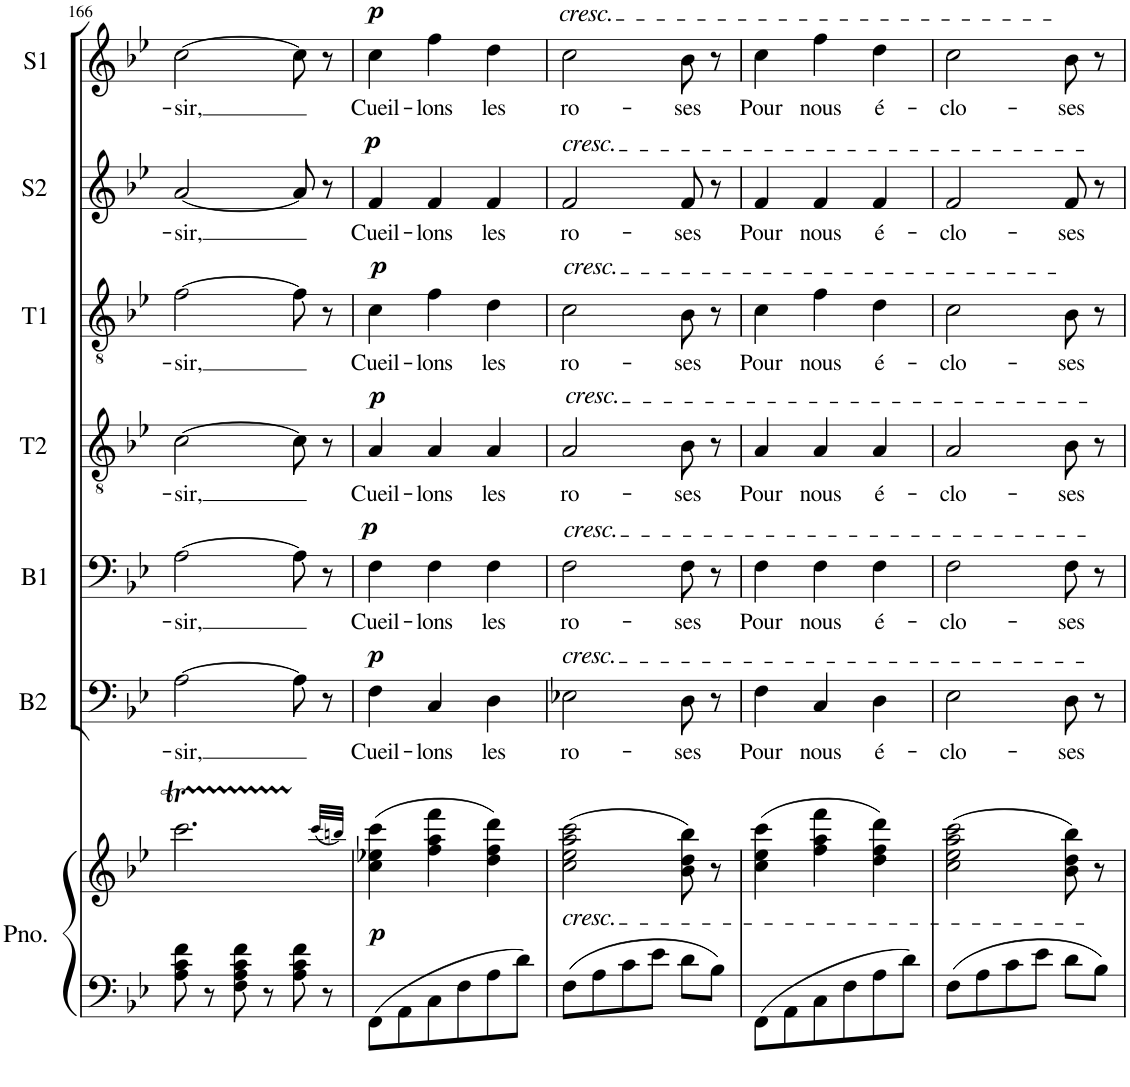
**kern	**kern	**dynam	**kern	**text	**dynam	**kern	**text	**dynam	**kern	**text	**dynam	**kern	**text	**dynam	**kern	**text	**dynam	**kern	**text	**dynam
*part7	*part7	*part7	*part6	*part6	*part6	*part5	*part5	*part5	*part4	*part4	*part4	*part3	*part3	*part3	*part2	*part2	*part2	*part1	*part1	*part1
*staff8	*staff7	*staff7/8	*staff6	*staff6	*staff6	*staff5	*staff5	*staff5	*staff4	*staff4	*staff4	*staff3	*staff3	*staff3	*staff2	*staff2	*staff2	*staff1	*staff1	*staff1
*I"Piano	*	*	*I"Basse 2	*	*	*I"Basse 1	*	*	*I"Tenor 2	*	*	*I"Tenor 1	*	*	*I"Soprano 2	*	*	*I"Soprano 1	*	*
*I'Pno.	*	*	*I'B2	*	*	*I'B1	*	*	*I'T2	*	*	*I'T1	*	*	*I'S2	*	*	*I'S1	*	*
!!LO:PB:g=z
*clefF4	*clefG2	*	*clefF4	*	*	*clefF4	*	*	*clefGv2	*	*	*clefGv2	*	*	*clefG2	*	*	*clefG2	*	*
*k[b-e-]	*k[b-e-]	*	*k[b-e-]	*	*	*k[b-e-]	*	*	*k[b-e-]	*	*	*k[b-e-]	*	*	*k[b-e-]	*	*	*k[b-e-]	*	*
*M3/4	*M3/4	*	*M3/4	*	*	*M3/4	*	*	*M3/4	*	*	*M3/4	*	*	*M3/4	*	*	*M3/4	*	*
=166	=166	=166	=166	=166	=166	=166	=166	=166	=166	=166	=166	=166	=166	=166	=166	=166	=166	=166	=166	=166
!	!	!	!	!LO:LY:b	!	!	!LO:LY:b	!	!	!LO:LY:b	!	!	!LO:LY:b	!	!	!LO:LY:b	!	!	!LO:LY:b	!
8A\ 8c\ 8f\	2.cccT\	.	[2A\	-sir,	.	[2A\	-sir,	.	[2c\	-sir,	.	[2f\	-sir,	.	[2a/	-sir,	.	[2cc\	-sir,	.
8r	.	.	.	.	.	.	.	.	.	.	.	.	.	.	.	.	.	.	.	.
8F\ 8A\ 8c\ 8f\	.	.	.	.	.	.	.	.	.	.	.	.	.	.	.	.	.	.	.	.
8r	.	.	.	.	.	.	.	.	.	.	.	.	.	.	.	.	.	.	.	.
8A\ 8c\ 8f\	.	.	8A\]	.	.	8A\]	.	.	8c\]	.	.	8f\]	.	.	8a/]	.	.	8cc\]	.	.
8r	.	.	8r	.	.	8r	.	.	8r	.	.	8r	.	.	8r	.	.	8r	.	.
.	(32qccc/LLL	.	.	.	.	.	.	.	.	.	.	.	.	.	.	.	.	.	.	.
.	32qbbn/JJJ)	.	.	.	.	.	.	.	.	.	.	.	.	.	.	.	.	.	.	.
=167	=167	=167	=167	=167	=167	=167	=167	=167	=167	=167	=167	=167	=167	=167	=167	=167	=167	=167	=167	=167
!	!	!LO:DY:b	!	!LO:LY:b	!LO:DY:a	!	!LO:LY:b	!LO:DY:a	!	!LO:LY:b	!LO:DY:a	!	!LO:LY:b	!LO:DY:a	!	!LO:LY:b	!LO:DY:a	!	!LO:LY:b	!LO:DY:a
8FF\L	(4cc\ 4ee-X\ 4ccc\	p	4F\	Cueil-	p	4F\	Cueil-	p	4A/	Cueil-	p	4c\	Cueil-	p	4f/	Cueil-	p	4cc\	Cueil-	p
8AA\	.	.	.	.	.	.	.	.	.	.	.	.	.	.	.	.	.	.	.	.
!	!	!	!	!LO:LY:b	!	!	!LO:LY:b	!	!	!LO:LY:b	!	!	!LO:LY:b	!	!	!LO:LY:b	!	!	!LO:LY:b	!
8C\	4ff\ 4aa\ 4fff\	.	4C/	-lons	.	4F\	-lons	.	4A/	-lons	.	4f\	-lons	.	4f/	-lons	.	4ff\	-lons	.
8F\	.	.	.	.	.	.	.	.	.	.	.	.	.	.	.	.	.	.	.	.
!	!	!	!	!LO:LY:b	!	!	!LO:LY:b	!	!	!LO:LY:b	!	!	!LO:LY:b	!	!	!LO:LY:b	!	!	!LO:LY:b	!
8A\	4dd\ 4ff\ 4ddd\)	.	4D\	les	.	4F\	les	.	4A/	les	.	4d\	les	.	4f/	les	.	4dd\	les	.
8d\J	.	.	.	.	.	.	.	.	.	.	.	.	.	.	.	.	.	.	.	.
=168	=168	=168	=168	=168	=168	=168	=168	=168	=168	=168	=168	=168	=168	=168	=168	=168	=168	=168	=168	=168
!	!	!	!	!	!	!	!	!	!	!	!	!	!	!	!	!	!	!LO:TX:a:i:t=cresc.	!	!
!	!	!	!	!	!	!	!	!	!	!	!	!	!	!	!LO:TX:a:i:t=cresc.	!	!	!	!	!
!	!	!	!	!	!	!	!	!	!	!	!	!LO:TX:a:i:t=cresc.	!	!	!	!	!	!	!	!
!	!	!	!	!	!	!	!	!	!LO:TX:a:i:t=cresc.	!	!	!	!	!	!	!	!	!	!	!
!	!	!	!	!	!	!LO:TX:a:i:t=cresc.	!	!	!	!	!	!	!	!	!	!	!	!	!	!
!	!	!	!LO:TX:a:i:t=cresc.	!	!	!	!	!	!	!	!	!	!	!	!	!	!	!	!	!
!	!LO:TX:b:i:t=cresc.	!	!	!	!	!	!	!	!	!	!	!	!	!	!	!	!	!	!	!
!	!	!	!	!LO:LY:b	!	!	!LO:LY:b	!	!	!LO:LY:b	!	!	!LO:LY:b	!	!	!LO:LY:b	!	!	!LO:LY:b	!
8F\L	(2cc\ 2ee-\ 2aa\ 2ccc\	.	2E-X\	ro-	.	2F\	ro-	.	2A/	ro-	.	2c\	ro-	.	2f/	ro-	.	2cc\	ro-	.
8A\	.	.	.	.	.	.	.	.	.	.	.	.	.	.	.	.	.	.	.	.
8c\	.	.	.	.	.	.	.	.	.	.	.	.	.	.	.	.	.	.	.	.
8e-\J	.	.	.	.	.	.	.	.	.	.	.	.	.	.	.	.	.	.	.	.
!	!	!	!	!LO:LY:b	!	!	!LO:LY:b	!	!	!LO:LY:b	!	!	!LO:LY:b	!	!	!LO:LY:b	!	!	!LO:LY:b	!
8d\L	8b-\ 8dd\ 8bb-\)	.	8D\	-ses	.	8F\	-ses	.	8B-\	-ses	.	8B-\	-ses	.	8f/	-ses	.	8b-\	-ses	.
8B-\J	8r	.	8r	.	.	8r	.	.	8r	.	.	8r	.	.	8r	.	.	8r	.	.
=169	=169	=169	=169	=169	=169	=169	=169	=169	=169	=169	=169	=169	=169	=169	=169	=169	=169	=169	=169	=169
!	!	!	!	!LO:LY:b	!	!	!LO:LY:b	!	!	!LO:LY:b	!	!	!LO:LY:b	!	!	!LO:LY:b	!	!	!LO:LY:b	!
8FF\L	(4cc\ 4ee-\ 4ccc\	.	4F\	Pour	.	4F\	Pour	.	4A/	Pour	.	4c\	Pour	.	4f/	Pour	.	4cc\	Pour	.
8AA\	.	.	.	.	.	.	.	.	.	.	.	.	.	.	.	.	.	.	.	.
!	!	!	!	!LO:LY:b	!	!	!LO:LY:b	!	!	!LO:LY:b	!	!	!LO:LY:b	!	!	!LO:LY:b	!	!	!LO:LY:b	!
8C\	4ff\ 4aa\ 4fff\	.	4C/	nous	.	4F\	nous	.	4A/	nous	.	4f\	nous	.	4f/	nous	.	4ff\	nous	.
8F\	.	.	.	.	.	.	.	.	.	.	.	.	.	.	.	.	.	.	.	.
!	!	!	!	!LO:LY:b	!	!	!LO:LY:b	!	!	!LO:LY:b	!	!	!LO:LY:b	!	!	!LO:LY:b	!	!	!LO:LY:b	!
8A\	4dd\ 4ff\ 4ddd\)	.	4D\	é-	.	4F\	é-	.	4A/	é-	.	4d\	é-	.	4f/	é-	.	4dd\	é-	.
8d\J	.	.	.	.	.	.	.	.	.	.	.	.	.	.	.	.	.	.	.	.
=170	=170	=170	=170	=170	=170	=170	=170	=170	=170	=170	=170	=170	=170	=170	=170	=170	=170	=170	=170	=170
!	!	!	!	!LO:LY:b	!	!	!LO:LY:b	!	!	!LO:LY:b	!	!	!LO:LY:b	!	!	!LO:LY:b	!	!	!LO:LY:b	!
8F\L	(2cc\ 2ee-\ 2aa\ 2ccc\	.	2E-\	-clo-	.	2F\	-clo-	.	2A/	-clo-	.	2c\	-clo-	.	2f/	-clo-	.	2cc\	-clo-	.
8A\	.	.	.	.	.	.	.	.	.	.	.	.	.	.	.	.	.	.	.	.
8c\	.	.	.	.	.	.	.	.	.	.	.	.	.	.	.	.	.	.	.	.
8e-\J	.	.	.	.	.	.	.	.	.	.	.	.	.	.	.	.	.	.	.	.
!	!	!	!	!LO:LY:b	!	!	!LO:LY:b	!	!	!LO:LY:b	!	!	!LO:LY:b	!	!	!LO:LY:b	!	!	!LO:LY:b	!
8d\L	8b-\ 8dd\ 8bb-\)	.	8D\	-ses	.	8F\	-ses	.	8B-\	-ses	.	8B-\	-ses	.	8f/	-ses	.	8b-\	-ses	.
8B-\J	8r	.	8r	.	.	8r	.	.	8r	.	.	8r	.	.	8r	.	.	8r	.	.
=	=	=	=	=	=	=	=	=	=	=	=	=	=	=	=	=	=	=	=	=
*-	*-	*-	*-	*-	*-	*-	*-	*-	*-	*-	*-	*-	*-	*-	*-	*-	*-	*-	*-	*-
